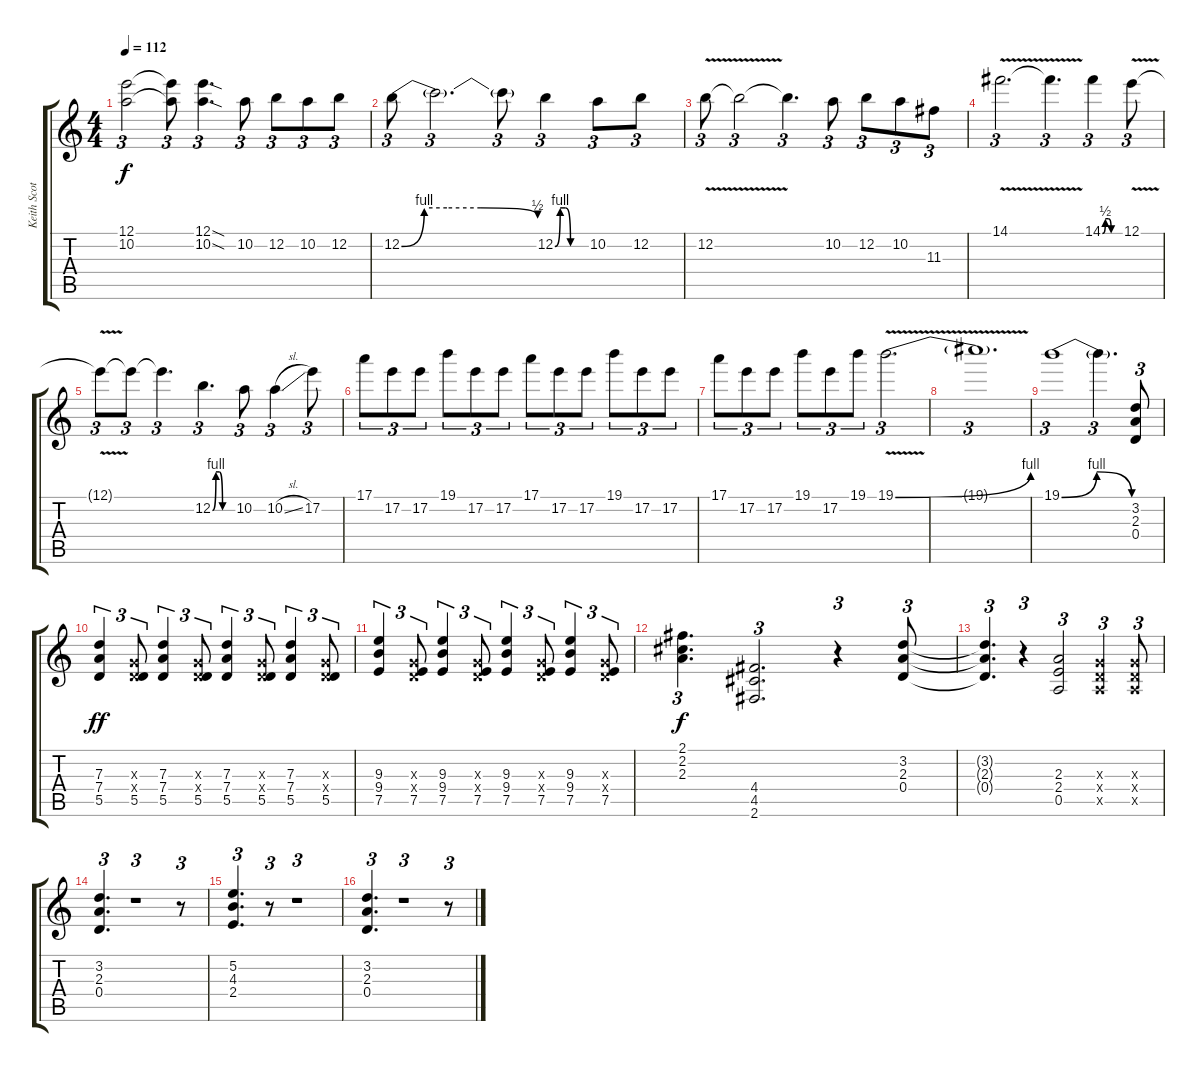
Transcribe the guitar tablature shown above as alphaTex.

\track ("Keith Scoth Guitar" "Keith Scot") {instrument electricguitarclean}
\staff {score tabs}
\tuning (E4 B3 G3 D3 A2 E2) {hide}
\ts (4 4)
\tempo 112
\clef g2
\ks c
(12.1{t} 10.2{t}).2{tu (3 2) dy f} (12.1{t} 10.2{t}).8{tu (3 2)} (12.1{sod} 10.2{sod}).4{d tu (3 2)} 10.2.8{tu (3 2)} 12.2.8{tu (3 2)} 10.2.8{tu (3 2)} 12.2.8{tu (3 2)} |
12.2{be (custom 0 0 10 4 20 4 35 4 60 2)}.8{tu (3 2)} 12.2{t}.2{d tu (3 2)} 12.2{t}.8{tu (3 2)} 12.2{be (custom 0 0 10 4 20 4 30 0 60 0)}.4{tu (3 2)} 10.2.8{tu (3 2)} 12.2.8{tu (3 2)} |
12.2{v}.8{tu (3 2)} 12.2{t}.2{tu (3 2)} 12.2{t}.4{d tu (3 2)} 10.2.8{tu (3 2)} 12.2.8{tu (3 2)} 10.2.8{tu (3 2)} 11.3.8{tu (3 2)} |
14.1{v}.2{d tu (3 2)} 14.1{t}.4{d tu (3 2)} 14.1{be (custom 0 0 10 2 20 2 30 0 60 0)}.4{tu (3 2)} 12.1{v}.8{tu (3 2)} |
12.1{t}.8{tu (3 2)} 12.1{t}.8{tu (3 2)} 12.1{t}.4{d tu (3 2)} 12.2{be (custom 0 0 10 4 20 4 30 0 60 0)}.4{d tu (3 2)} 10.2.8{tu (3 2)} 10.2{sl}.4{tu (3 2)} 17.2.8{tu (3 2)} |
17.1.8{tu (3 2)} 17.2.8{tu (3 2)} 17.2.8{tu (3 2)} 19.1.8{tu (3 2)} 17.2.8{tu (3 2)} 17.2.8{tu (3 2)} 17.1.8{tu (3 2)} 17.2.8{tu (3 2)} 17.2.8{tu (3 2)} 19.1.8{tu (3 2)} 17.2.8{tu (3 2)} 17.2.8{tu (3 2)} |
17.1.8{tu (3 2)} 17.2.8{tu (3 2)} 17.2.8{tu (3 2)} 19.1.8{tu (3 2)} 17.2.8{tu (3 2)} 19.1.8{tu (3 2)} 19.1{be (bend 0 0 60 4) v}.2{d tu (3 2)} |
19.1{t}.1{d tu (3 2)} |
19.1{be (bendrelease 0 0 10 4 20 4 60 0)}.1{tu (3 2)} 19.1{t}.4{d tu (3 2)} (3.2 2.3 0.4).8{tu (3 2)} |
(7.3 7.4 5.5).4{tu (3 2) dy ff} (0.3{x} 0.4{x} 5.5).8{tu (3 2)} (7.3 7.4 5.5).4{tu (3 2)} (0.3{x} 0.4{x} 5.5).8{tu (3 2)} (7.3 7.4 5.5).4{tu (3 2)} (0.3{x} 0.4{x} 5.5).8{tu (3 2)} (7.3 7.4 5.5).4{tu (3 2)} (0.3{x} 0.4{x} 5.5).8{tu (3 2)} |
(9.3 9.4 7.5).4{tu (3 2)} (0.3{x} 0.4{x} 7.5).8{tu (3 2)} (9.3 9.4 7.5).4{tu (3 2)} (0.3{x} 0.4{x} 7.5).8{tu (3 2)} (9.3 9.4 7.5).4{tu (3 2)} (0.3{x} 0.4{x} 7.5).8{tu (3 2)} (9.3 9.4 7.5).4{tu (3 2)} (0.3{x} 0.4{x} 7.5).8{tu (3 2)} |
(2.1 2.2 2.3).4{d tu (3 2) dy f} (4.4 4.5 2.6).2{d tu (3 2)} r.4{tu (3 2)} (3.2 2.3 0.4).8{tu (3 2)} |
(3.2{t} 2.3{t} 0.4{t}).4{d tu (3 2)} r.4{tu (3 2)} (2.3 2.4 0.5).2{tu (3 2)} (0.3{x} 0.4{x} 0.5{x}).4{tu (3 2)} (0.3{x} 0.4{x} 0.5{x}).8{tu (3 2)} |
(3.2 2.3 0.4).4{d tu (3 2)} r.1{tu (3 2)} r.8{tu (3 2)} |
(5.2 4.3 2.4).4{d tu (3 2)} r.8{tu (3 2)} r.1{tu (3 2)} |
(3.2 2.3 0.4).4{d tu (3 2)} r.1{tu (3 2)} r.8{tu (3 2)}
